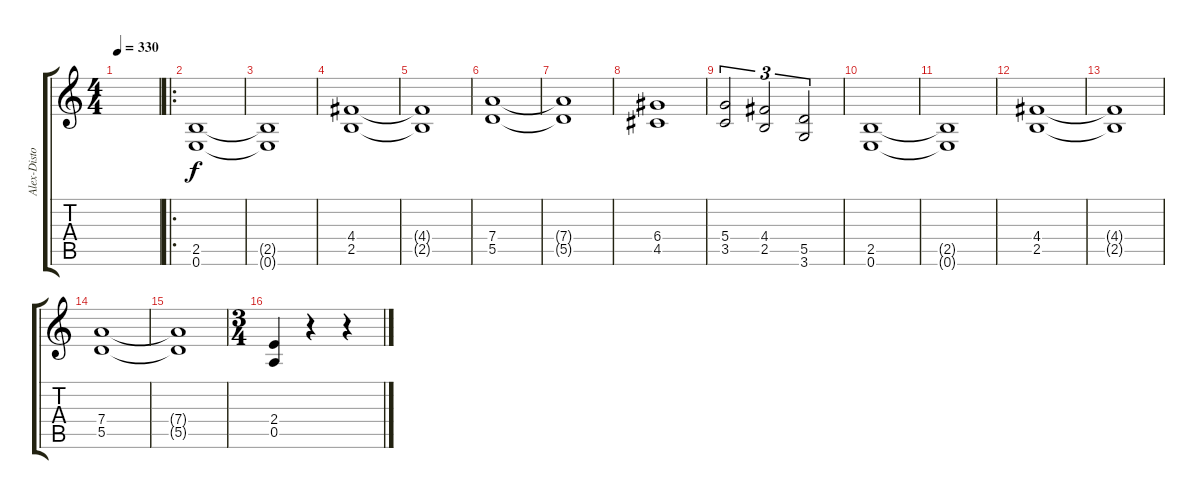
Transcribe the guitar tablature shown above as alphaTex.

\track ("Alex-Distortion" "Alex-Disto") {instrument overdrivenguitar}
\staff {score tabs}
\tuning (E4 B3 G3 D3 A2 E2) {hide}
\ts (4 4)
\tempo 330
\clef g2
\ks c
|
\ro
(2.5 0.6).1 |
(2.5{t} 0.6{t}).1 |
(4.4 2.5).1 |
(4.4{t} 2.5{t}).1 |
(7.4 5.5).1 |
(7.4{t} 5.5{t}).1 |
(6.4 4.5).1 |
(5.4 3.5).2{tu (3 2)} (4.4 2.5).2{tu (3 2)} (5.5 3.6).2{tu (3 2)} |
(2.5 0.6).1 |
(2.5{t} 0.6{t}).1 |
(4.4 2.5).1 |
(4.4{t} 2.5{t}).1 |
(7.4 5.5).1 |
(7.4{t} 5.5{t}).1 |
\ts (3 4)
(2.4 0.5).4 r.4 r.4
